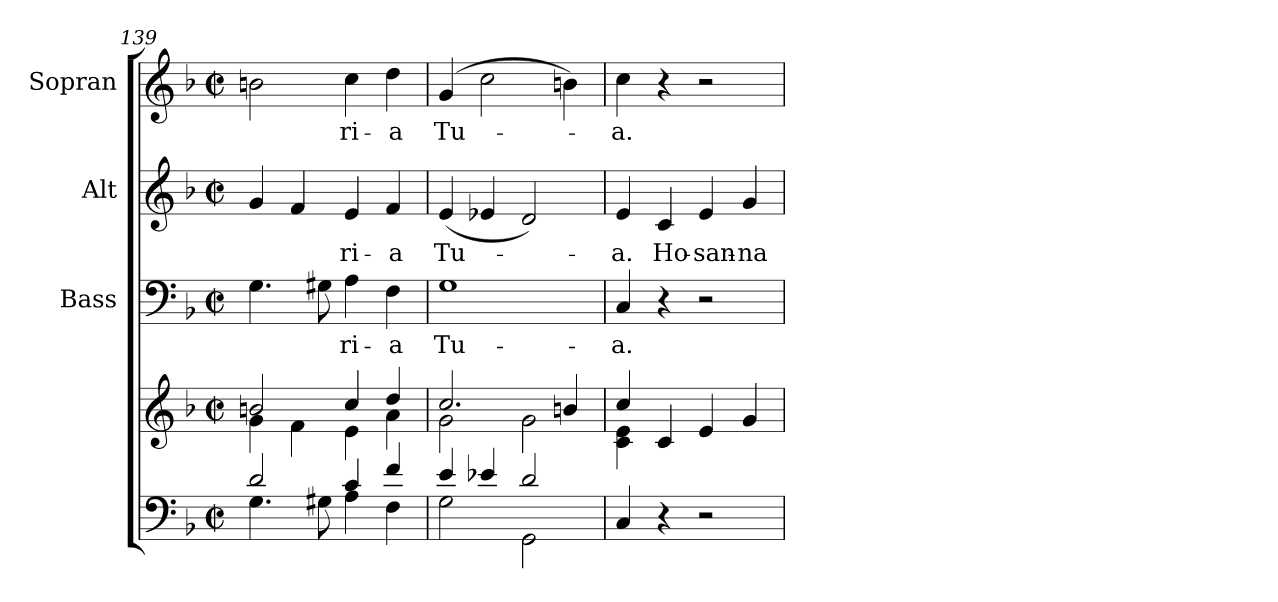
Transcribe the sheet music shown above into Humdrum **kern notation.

**kern	**kern	**kern	**text	**kern	**text	**kern	**text
*part4	*part4	*part3	*part3	*part2	*part2	*part1	*part1
*staff5	*staff4	*staff3	*staff3	*staff2	*staff2	*staff1	*staff1
*	*	*I"Bass	*	*I"Alt	*	*I"Sopran	*
*	*	*I'B.	*	*I'A.	*	*I'S.	*
!!LO:LB:g=z
*clefF4	*clefG2	*clefF4	*	*clefG2	*	*clefG2	*
*k[b-]	*k[b-]	*k[b-]	*	*k[b-]	*	*k[b-]	*
*F:	*F:	*F:	*	*F:	*	*F:	*
*M2/2	*M2/2	*M2/2	*	*M2/2	*	*M2/2	*
*met(c|)	*met(c|)	*met(c|)	*	*met(c|)	*	*met(c|)	*
=139	=139	=139	=139	=139	=139	=139	=139
*^	*^	*	*	*	*	*	*
2d/	4.G\	2bn/	4g\	4.G\	.	4g/	.	2bn\	.
.	.	.	4f\	.	.	4f/	.	.	.
.	8G#X\	.	.	8G#X\	.	.	.	.	.
!	!	!	!	!	!LO:LY:b	!	!LO:LY:b	!	!LO:LY:b
4c/	4A\	4cc/	4e\	4A\	-ri-	4e/	-ri-	4cc\	-ri-
!	!	!	!	!	!LO:LY:b	!	!LO:LY:b	!	!LO:LY:b
4f/	4F\	4dd/	4a\	4F\	-a	4f/	-a	4dd\	-a
=140	=140	=140	=140	=140	=140	=140	=140	=140	=140
!	!	!	!	!	!LO:LY:b	!	!LO:LY:b	!	!LO:LY:b
4e/	2G\	2.cc/	2g\	1G	Tu-	(<4e/	Tu-	(4g/	Tu-
4e-X/	.	.	.	.	.	4e-X/	.	2cc\	.
2d/	2GG\	.	2g\	.	.	2d/)	.	.	.
.	.	4bn/	.	.	.	.	.	4bn\)	.
*v	*v	*	*	*	*	*	*	*	*
=141	=141	=141	=141	=141	=141	=141	=141	=141
!	!	!	!	!LO:LY:b	!	!LO:LY:b	!	!LO:LY:b
4C/	4cc/	4c\ 4e\	4C/	-a.	4e/	-a.	4cc\	-a.
!	!	!	!	!	!	!LO:LY:b	!	!
4r	4c/	2.ryy	4r	.	4c/	Ho-	4r	.
!	!	!	!	!	!	!LO:LY:b	!	!
2r	4e/	.	2r	.	4e/	-san-	2r	.
!	!	!	!	!	!	!LO:LY:b	!	!
.	4g/	.	.	.	4g/	-na	.	.
*	*v	*v	*	*	*	*	*	*
=	=	=	=	=	=	=	=
*-	*-	*-	*-	*-	*-	*-	*-
